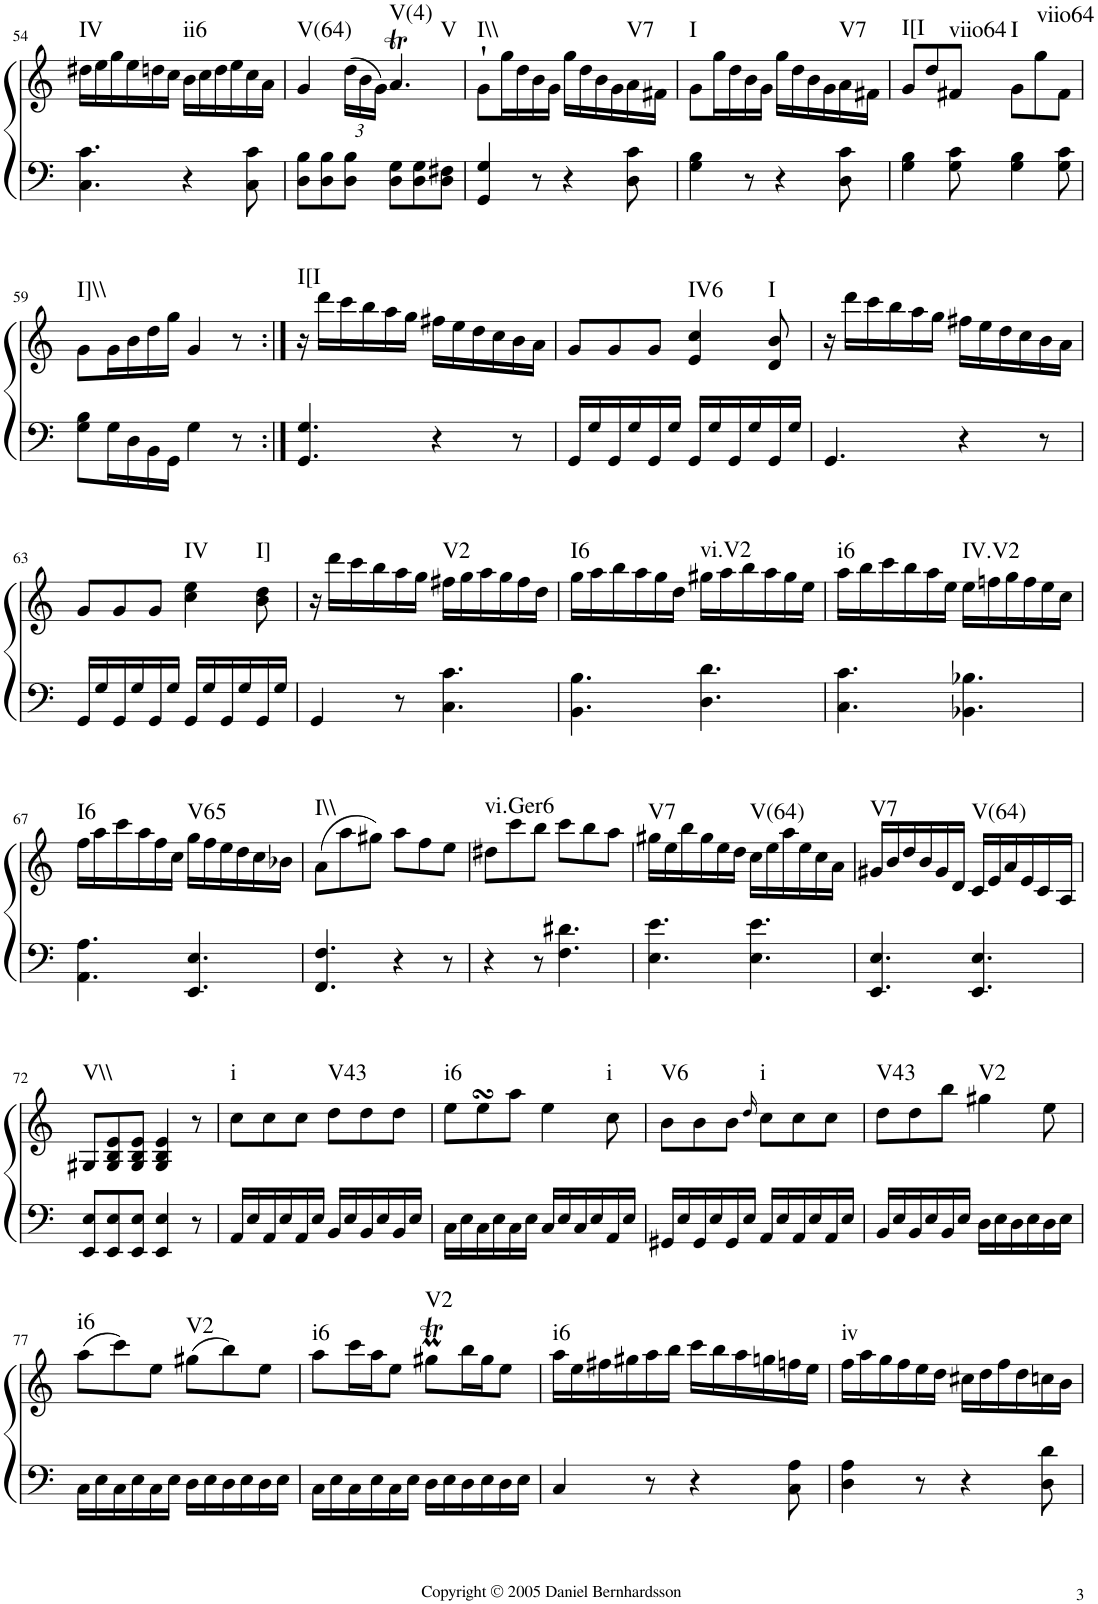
**kern	**kern	**harte
*part1	*part1	*part1
*staff2	*staff1	*
*I"Piano	*	*
*I'Pno.	*	*
!!LO:PB:g=z
*clefF4	*clefG2	*
*k[]	*k[]	*
*M6/8	*M6/8	*
=54	=54	=54
!	!	!LO:H:kt=IV
4.C\ 4.c\	16dd#X\LL	N
.	16ee\	.
.	16gg\	.
.	16ee\	.
.	16ddn\	.
.	16cc\JJ	.
!	!	!LO:H:kt=ii6
4r	16b\LL	N
.	16cc\	.
.	16dd\	.
.	16ee\	.
8C\ 8c\	16cc\	.
.	16a\JJ	.
=55	=55	=55
!	!	!LO:H:kt=V(64)
8D\ 8B\L	4g/	N
8D\ 8B\	.	.
*	*Xbrackettup	*
8D\ 8B\J	(24dd\LL	.
.	24b\	.
.	24g\JJ)	.
!	!	!LO:H:n=1:kt=V(4)
!	!	!LO:H:n=2:kt=V
8D\ 8G\L	4.aT/	N N
8D\ 8G\	.	.
8D\ 8F#X\J	.	.
=56	=56	=56
!	!	!LO:H:kt=I\\
4GG/ 4G/	8g`\L	N
.	16gg\L	.
.	16dd\	.
8r	16b\	.
.	16g\JJ	.
4r	16gg\LL	.
.	16dd\	.
.	16b\	.
.	16g\	.
!	!	!LO:H:kt=V7
8D\ 8c\	16a\	N
.	16f#X\JJ	.
=57	=57	=57
!	!	!LO:H:kt=I
4G\ 4B\	8g\L	N
.	16gg\L	.
.	16dd\	.
8r	16b\	.
.	16g\JJ	.
4r	16gg\LL	.
.	16dd\	.
.	16b\	.
.	16g\	.
!	!	!LO:H:kt=V7
8D\ 8c\	16a\	N
.	16f#X\JJ	.
=58	=58	=58
!	!	!LO:H:kt=I[I
4G\ 4B\	8g/L	N
.	8dd/	.
!	!	!LO:H:kt=viio64
8G\ 8c\	8f#X/J	N
!	!	!LO:H:kt=I
4G\ 4B\	8g\L	N
.	8gg\	.
!	!	!LO:H:kt=viio64
8G\ 8c\	8f#\J	N
!!LO:LB:g=z
=59	=59	=59
!	!	!LO:H:kt=I]\\
8G\ 8B\L	8g\L	N
16G\L	16g\L	.
16D\	16b\	.
16BB\	16dd\	.
16GG\JJ	16gg\JJ	.
4G\	4g/	.
8r	8r	.
=60:|!	=60:|!	=60:|!
!	!	!LO:H:kt=I[I
4.GG/ 4.G/	16r	N
.	16ddd\LL	.
.	16ccc\	.
.	16bb\	.
.	16aa\	.
.	16gg\JJ	.
4r	16ff#X\LL	.
.	16ee\	.
.	16dd\	.
.	16cc\	.
8r	16b\	.
.	16a\JJ	.
=61	=61	=61
16GG/LL	8g/L	.
16G/	.	.
16GG/	8g/	.
16G/	.	.
16GG/	8g/J	.
16G/JJ	.	.
!	!	!LO:H:kt=IV6
16GG/LL	4e/ 4cc/	N
16G/	.	.
16GG/	.	.
16G/	.	.
!	!	!LO:H:kt=I
16GG/	8d/ 8b/	N
16G/JJ	.	.
=62	=62	=62
4.GG/	16r	.
.	16ddd\LL	.
.	16ccc\	.
.	16bb\	.
.	16aa\	.
.	16gg\JJ	.
4r	16ff#X\LL	.
.	16ee\	.
.	16dd\	.
.	16cc\	.
8r	16b\	.
.	16a\JJ	.
!!LO:LB:g=z
=63	=63	=63
16GG/LL	8g/L	.
16G/	.	.
16GG/	8g/	.
16G/	.	.
16GG/	8g/J	.
16G/JJ	.	.
!	!	!LO:H:kt=IV
16GG/LL	4cc\ 4ee\	N
16G/	.	.
16GG/	.	.
16G/	.	.
!	!	!LO:H:kt=I]
16GG/	8b\ 8dd\	N
16G/JJ	.	.
=64	=64	=64
4GG/	16r	.
.	16ddd\LL	.
.	16ccc\	.
.	16bb\	.
8r	16aa\	.
.	16gg\JJ	.
!	!	!LO:H:kt=V2
4.C\ 4.c\	16ff#X\LL	N
.	16gg\	.
.	16aa\	.
.	16gg\	.
.	16ff#\	.
.	16dd\JJ	.
=65	=65	=65
!	!	!LO:H:kt=I6
4.BB\ 4.B\	16gg\LL	N
.	16aa\	.
.	16bb\	.
.	16aa\	.
.	16gg\	.
.	16dd\JJ	.
!	!	!LO:H:kt=vi.V2
4.D\ 4.d\	16gg#X\LL	N
.	16aa\	.
.	16bb\	.
.	16aa\	.
.	16gg#\	.
.	16ee\JJ	.
=66	=66	=66
!	!	!LO:H:kt=i6
4.C\ 4.c\	16aa\LL	N
.	16bb\	.
.	16ccc\	.
.	16bb\	.
.	16aa\	.
.	16ee\JJ	.
!	!	!LO:H:kt=IV.V2
4.BB-X\ 4.B-X\	16ee\LL	N
.	16ffn\	.
.	16gg\	.
.	16ff\	.
.	16ee\	.
.	16cc\JJ	.
!!LO:LB:g=z
=67	=67	=67
!	!	!LO:H:kt=I6
4.AA\ 4.A\	16ff\LL	N
.	16aa\	.
.	16ccc\	.
.	16aa\	.
.	16ff\	.
.	16cc\JJ	.
!	!	!LO:H:kt=V65
4.EE/ 4.E/	16gg\LL	N
.	16ff\	.
.	16ee\	.
.	16dd\	.
.	16cc\	.
.	16b-X\JJ	.
=68	=68	=68
!	!	!LO:H:kt=I\\
4.FF/ 4.F/	(8a\L	N
.	8aa\	.
.	8gg#X\J)	.
4r	8aa\L	.
.	8ff\	.
8r	8ee\J	.
=69	=69	=69
!	!	!LO:H:kt=vi.Ger6
4r	8dd#X\L	N
.	8ccc\	.
8r	8bb\J	.
4.F\ 4.d#X\	8ccc\L	.
.	8bb\	.
.	8aa\J	.
=70	=70	=70
!	!	!LO:H:kt=V7
4.E\ 4.e\	16gg#X\LL	N
.	16ee\	.
.	16bb\	.
.	16gg#\	.
.	16ee\	.
.	16dd\JJ	.
!	!	!LO:H:kt=V(64)
4.E\ 4.e\	16cc\LL	N
.	16ee\	.
.	16aa\	.
.	16ee\	.
.	16cc\	.
.	16a\JJ	.
=71	=71	=71
!	!	!LO:H:kt=V7
4.EE/ 4.E/	16g#X/LL	N
.	16b/	.
.	16dd/	.
.	16b/	.
.	16g#/	.
.	16d/JJ	.
!	!	!LO:H:kt=V(64)
4.EE/ 4.E/	16c/LL	N
.	16e/	.
.	16a/	.
.	16e/	.
.	16c/	.
.	16A/JJ	.
!!LO:LB:g=z
=72	=72	=72
!	!	!LO:H:kt=V\\
8EE/ 8E/L	8G#X/L	N
8EE/ 8E/	8G#/ 8B/ 8e/	.
8EE/ 8E/J	8G#/ 8B/ 8e/J	.
4EE/ 4E/	4G#/ 4B/ 4e/	.
8r	8r	.
=73	=73	=73
!	!	!LO:H:kt=i
16AA/LL	8cc\L	N
16E/	.	.
16AA/	8cc\	.
16E/	.	.
16AA/	8cc\J	.
16E/JJ	.	.
!	!	!LO:H:kt=V43
16BB/LL	8dd\L	N
16E/	.	.
16BB/	8dd\	.
16E/	.	.
16BB/	8dd\J	.
16E/JJ	.	.
=74	=74	=74
!	!	!LO:H:kt=i6
16C\LL	8ee\L	N
16E\	.	.
16C\	8eesSsS\	.
16E\	.	.
16C\	8aa\J	.
16E\JJ	.	.
16C/LL	4ee\	.
16E/	.	.
16C/	.	.
16E/	.	.
!	!	!LO:H:kt=i
16AA/	8cc\	N
16E/JJ	.	.
=75	=75	=75
!	!	!LO:H:kt=V6
16GG#X/LL	8b\L	N
16E/	.	.
16GG#/	8b\	.
16E/	.	.
16GG#/	8b\J	.
16E/JJ	.	.
.	16qdd/	.
!	!	!LO:H:kt=i
16AA/LL	8cc\L	N
16E/	.	.
16AA/	8cc\	.
16E/	.	.
16AA/	8cc\J	.
16E/JJ	.	.
=76	=76	=76
!	!	!LO:H:kt=V43
16BB/LL	8dd\L	N
16E/	.	.
16BB/	8dd\	.
16E/	.	.
16BB/	8bb\J	.
16E/JJ	.	.
!	!	!LO:H:kt=V2
16D\LL	4gg#X\	N
16E\	.	.
16D\	.	.
16E\	.	.
16D\	8ee\	.
16E\JJ	.	.
!!LO:LB:g=z
=77	=77	=77
!	!	!LO:H:kt=i6
16C\LL	(8aa\L	N
16E\	.	.
16C\	8ccc\)	.
16E\	.	.
16C\	8ee\J	.
16E\JJ	.	.
!	!	!LO:H:kt=V2
16D\LL	(8gg#X\L	N
16E\	.	.
16D\	8bb\)	.
16E\	.	.
16D\	8ee\J	.
16E\JJ	.	.
=78	=78	=78
!	!	!LO:H:kt=i6
16C\LL	8aa\L	N
16E\	.	.
16C\	16ccc\L	.
16E\	16aa\J	.
16C\	8ee\J	.
16E\JJ	.	.
!	!	!LO:H:kt=V2
16D\LL	8gg#Xmt\L	N
16E\	.	.
16D\	16bb\L	.
16E\	16gg#\J	.
16D\	8ee\J	.
16E\JJ	.	.
=79	=79	=79
!	!	!LO:H:kt=i6
4C/	16aa\LL	N
.	16ee\	.
.	16ff#X\	.
.	16gg#X\	.
8r	16aa\	.
.	16bb\JJ	.
4r	16ccc\LL	.
.	16bb\	.
.	16aa\	.
.	16ggn\	.
8C\ 8A\	16ffn\	.
.	16ee\JJ	.
=80	=80	=80
!	!	!LO:H:kt=iv
4D\ 4A\	16ff\LL	N
.	16aa\	.
.	16gg\	.
.	16ff\	.
8r	16ee\	.
.	16dd\JJ	.
4r	16cc#X\LL	.
.	16dd\	.
.	16ff\	.
.	16dd\	.
8D\ 8d\	16ccn\	.
.	16b\JJ	.
=	=	=
*-	*-	*-
